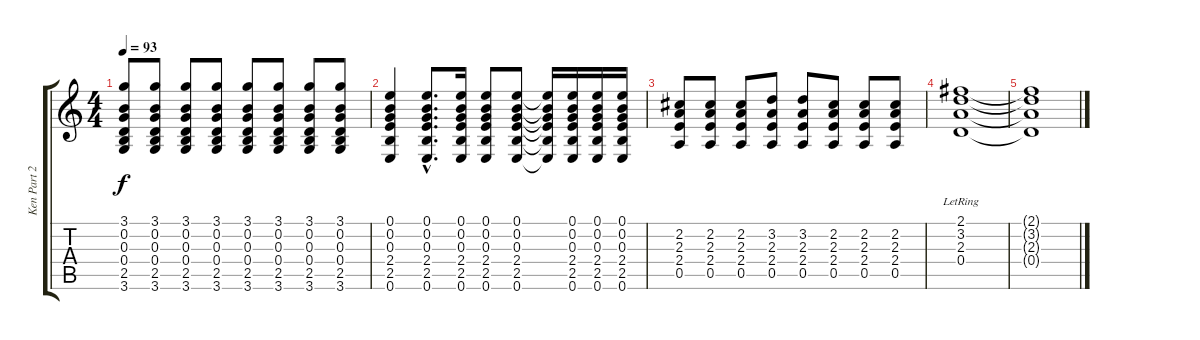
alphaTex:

\track ("Ken Part 2" "Ken Part 2") {instrument acousticguitarnylon}
\staff {score tabs}
\tuning (E4 B3 G3 D3 A2 E2) {hide}
\ts (4 4)
\tempo 93
\clef g2
\ks c
(3.1 0.2 0.3 0.4 2.5 3.6).8{dy f} (3.1 0.2 0.3 0.4 2.5 3.6).8 (3.1 0.2 0.3 0.4 2.5 3.6).8 (3.1 0.2 0.3 0.4 2.5 3.6).8 (3.1 0.2 0.3 0.4 2.5 3.6).8 (3.1 0.2 0.3 0.4 2.5 3.6).8 (3.1 0.2 0.3 0.4 2.5 3.6).8 (3.1 0.2 0.3 0.4 2.5 3.6).8 |
(0.1 0.2 0.3 2.4 2.5 0.6).4 (0.1{hac} 0.2{hac} 0.3{hac} 2.4{hac} 2.5{hac} 0.6{hac}).8{d} (0.1 0.2 0.3 2.4 2.5 0.6).16 (0.1 0.2 0.3 2.4 2.5 0.6).8 (0.1 0.2 0.3 2.4 2.5 0.6).8 (0.1{t} 0.2{t} 0.3{t} 2.4{t} 2.5{t} 0.6{t}).16 (0.1 0.2 0.3 2.4 2.5 0.6).16 (0.1 0.2 0.3 2.4 2.5 0.6).16 (0.1 0.2 0.3 2.4 2.5 0.6).16 |
(2.2 2.3 2.4 0.5).8 (2.2 2.3 2.4 0.5).8 (2.2 2.3 2.4 0.5).8 (3.2 2.3 2.4 0.5).8 (3.2 2.3 2.4 0.5).8 (2.2 2.3 2.4 0.5).8 (2.2 2.3 2.4 0.5).8 (2.2 2.3 2.4 0.5).8 |
(2.1{lr} 3.2{lr} 2.3{lr} 0.4{lr}).1 |
(2.1{t} 3.2{t} 2.3{t} 0.4{t}).1
